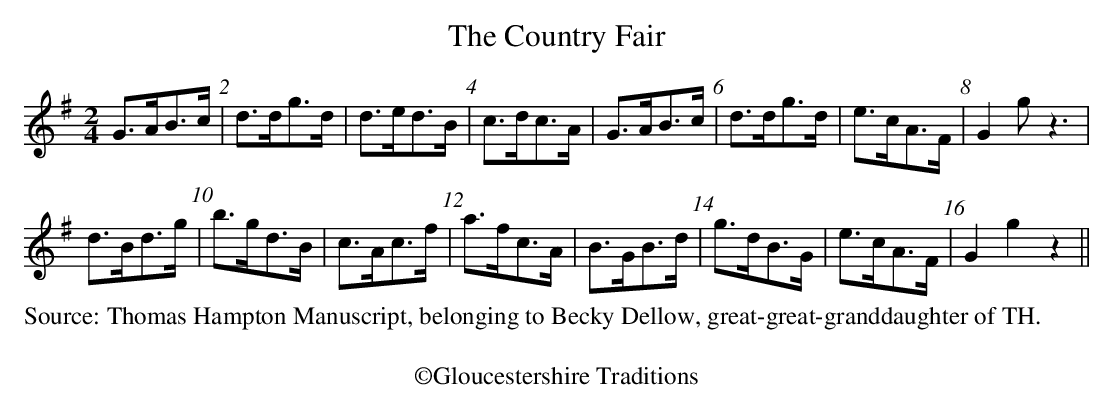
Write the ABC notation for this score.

X:1
T:Country Fair, The
M:2/4
L:1/8
K:G
G>AB>c | d>dg>d | d>ed>B | c>dc>A | G>AB>c | d>dg>d | e>cA>F | G2gz3 |
d>Bd>g | b>gd>B | c>Ac>f | a>fc>A | B>GB>d | g>dB>G | e>cA>F | G2g2z2 ||
